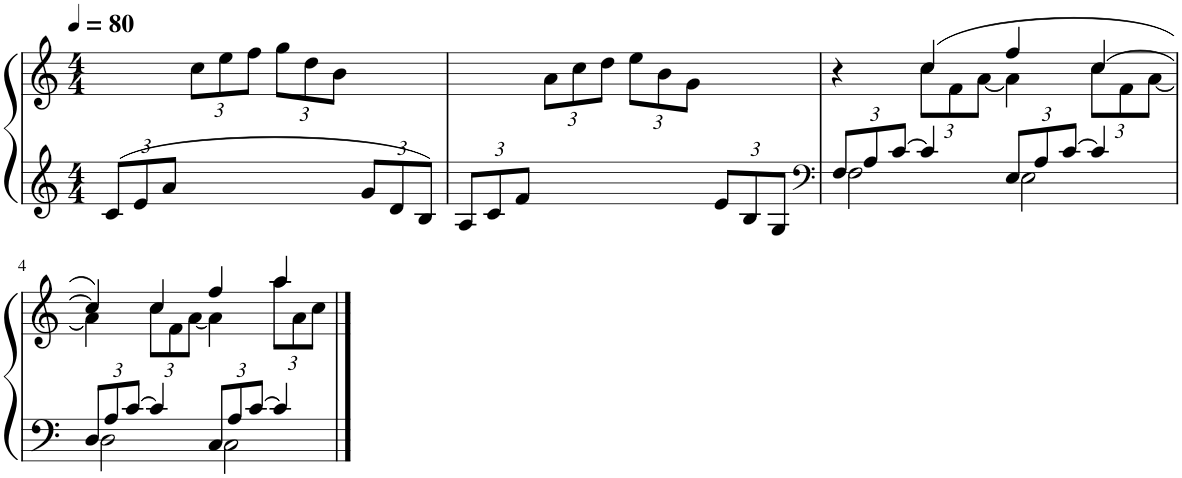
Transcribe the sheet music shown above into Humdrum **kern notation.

**kern	**kern
*part1	*part1
*staff2	*staff1
*I"Piano	*
*I'Pno.	*
*clefG2	*clefG2
*k[]	*k[]
*M4/4	*M4/4
*MM80	*MM80
*Xbrackettup	*
=1	=1
12c/L	4ryy
12e/	.
12a/J	.
*	*Xbrackettup
4ryy	12cc\L
.	12ee\
.	12ff\J
4ryy	12gg\L
.	12dd\
.	12b\J
12g/L	4ryy
12d/	.
12B/J	.
=2	=2
12A/L	4ryy
12c/	.
12f/J	.
4ryy	12a\L
.	12cc\
.	12dd\J
4ryy	12ee\L
.	12b\
.	12g\J
12e/L	4ryy
12B/	.
12G/J	.
=3	=3
*clefF4	*
*^	*^
12F/L	2F\	4r	4ryy
12A/	.	.	.
[12c/J	.	.	.
4c/]	.	(4cc/	12cc\L
.	.	.	12f\
.	.	.	[12a\J
12E/L	2E\	4ff/	4a\]
12A/	.	.	.
[12c/J	.	.	.
4c/]	.	[4cc/	12cc\L
.	.	.	12f\
.	.	.	[12a\J
!!LO:LB:g=z	!!
=4	=4	=4	=4
12D/L	2D\	4cc/])	4a\]
12A/	.	.	.
[12c/J	.	.	.
4c/]	.	4cc/	12cc\L
.	.	.	12f\
.	.	.	[12a\J
12C/L	2C\	4ff/	4a\]
12A/	.	.	.
[12c/J	.	.	.
4c/]	.	4aa/	12aa\L
.	.	.	12a\
.	.	.	12cc\J
*v	*v	*	*
*	*v	*v
==	==
*-	*-
